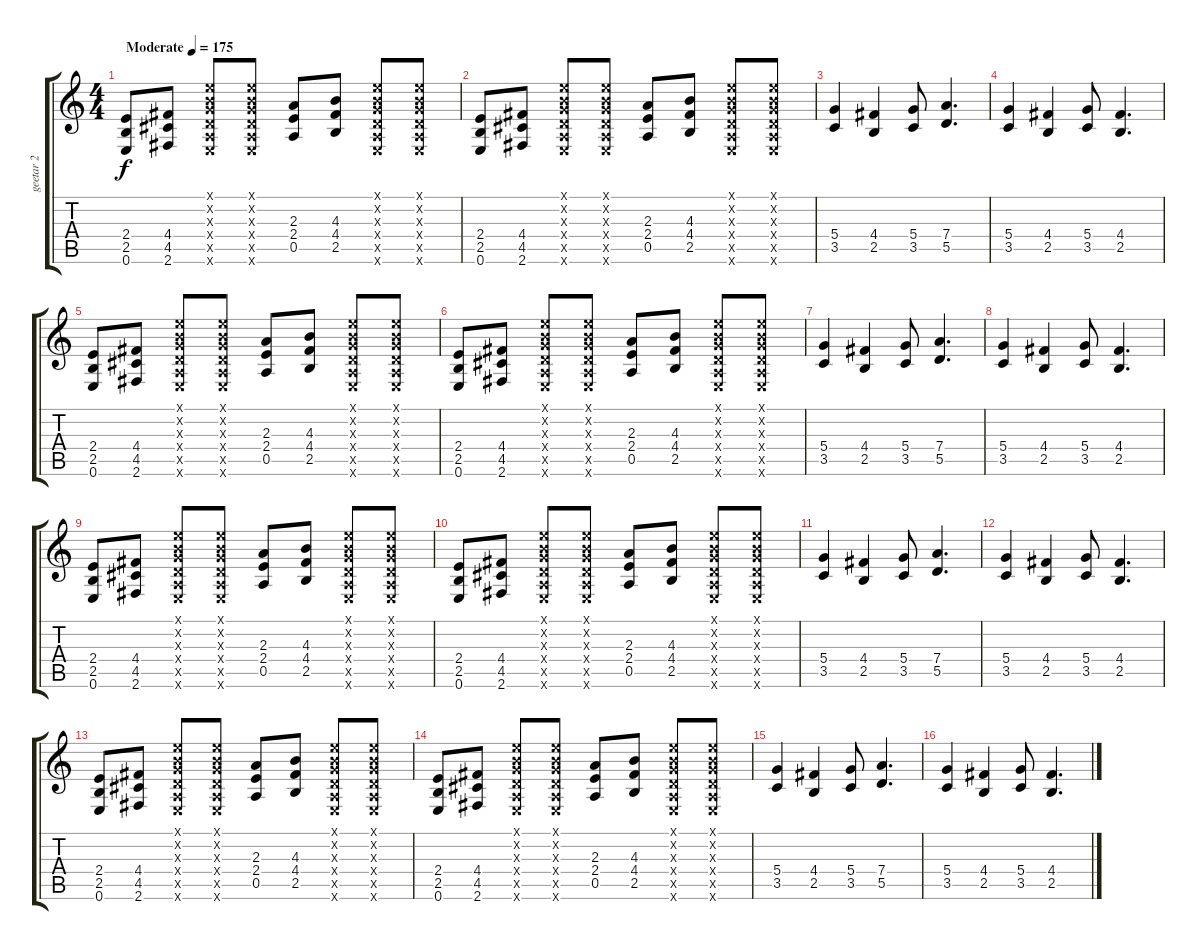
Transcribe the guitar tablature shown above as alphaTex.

\track ("geetar 2" "geetar 2") {instrument distortionguitar}
\staff {score tabs}
\tuning (E4 B3 G3 D3 A2 E2) {hide}
\ts (4 4)
\tempo (175 "Moderate")
\clef g2
\ks c
(2.4 2.5 0.6).8{dy f instrument distortionguitar} (4.4 4.5 2.6).8 (0.1{x} 0.2{x} 0.3{x} 0.4{x} 0.5{x} 0.6{x}).8 (0.1{x} 0.2{x} 0.3{x} 0.4{x} 0.5{x} 0.6{x}).8 (2.3 2.4 0.5).8 (4.3 4.4 2.5).8 (0.1{x} 0.2{x} 0.3{x} 0.4{x} 0.5{x} 0.6{x}).8 (0.1{x} 0.2{x} 0.3{x} 0.4{x} 0.5{x} 0.6{x}).8 |
(2.4 2.5 0.6).8 (4.4 4.5 2.6).8 (0.1{x} 0.2{x} 0.3{x} 0.4{x} 0.5{x} 0.6{x}).8 (0.1{x} 0.2{x} 0.3{x} 0.4{x} 0.5{x} 0.6{x}).8 (2.3 2.4 0.5).8 (4.3 4.4 2.5).8 (0.1{x} 0.2{x} 0.3{x} 0.4{x} 0.5{x} 0.6{x}).8 (0.1{x} 0.2{x} 0.3{x} 0.4{x} 0.5{x} 0.6{x}).8 |
(5.4 3.5).4 (4.4 2.5).4 (5.4 3.5).8 (7.4 5.5).4{d} |
(5.4 3.5).4 (4.4 2.5).4 (5.4 3.5).8 (4.4 2.5).4{d} |
(2.4 2.5 0.6).8 (4.4 4.5 2.6).8 (0.1{x} 0.2{x} 0.3{x} 0.4{x} 0.5{x} 0.6{x}).8 (0.1{x} 0.2{x} 0.3{x} 0.4{x} 0.5{x} 0.6{x}).8 (2.3 2.4 0.5).8 (4.3 4.4 2.5).8 (0.1{x} 0.2{x} 0.3{x} 0.4{x} 0.5{x} 0.6{x}).8 (0.1{x} 0.2{x} 0.3{x} 0.4{x} 0.5{x} 0.6{x}).8 |
(2.4 2.5 0.6).8 (4.4 4.5 2.6).8 (0.1{x} 0.2{x} 0.3{x} 0.4{x} 0.5{x} 0.6{x}).8 (0.1{x} 0.2{x} 0.3{x} 0.4{x} 0.5{x} 0.6{x}).8 (2.3 2.4 0.5).8 (4.3 4.4 2.5).8 (0.1{x} 0.2{x} 0.3{x} 0.4{x} 0.5{x} 0.6{x}).8 (0.1{x} 0.2{x} 0.3{x} 0.4{x} 0.5{x} 0.6{x}).8 |
(5.4 3.5).4 (4.4 2.5).4 (5.4 3.5).8 (7.4 5.5).4{d} |
(5.4 3.5).4 (4.4 2.5).4 (5.4 3.5).8 (4.4 2.5).4{d} |
(2.4 2.5 0.6).8 (4.4 4.5 2.6).8 (0.1{x} 0.2{x} 0.3{x} 0.4{x} 0.5{x} 0.6{x}).8 (0.1{x} 0.2{x} 0.3{x} 0.4{x} 0.5{x} 0.6{x}).8 (2.3 2.4 0.5).8 (4.3 4.4 2.5).8 (0.1{x} 0.2{x} 0.3{x} 0.4{x} 0.5{x} 0.6{x}).8 (0.1{x} 0.2{x} 0.3{x} 0.4{x} 0.5{x} 0.6{x}).8 |
(2.4 2.5 0.6).8 (4.4 4.5 2.6).8 (0.1{x} 0.2{x} 0.3{x} 0.4{x} 0.5{x} 0.6{x}).8 (0.1{x} 0.2{x} 0.3{x} 0.4{x} 0.5{x} 0.6{x}).8 (2.3 2.4 0.5).8 (4.3 4.4 2.5).8 (0.1{x} 0.2{x} 0.3{x} 0.4{x} 0.5{x} 0.6{x}).8 (0.1{x} 0.2{x} 0.3{x} 0.4{x} 0.5{x} 0.6{x}).8 |
(5.4 3.5).4 (4.4 2.5).4 (5.4 3.5).8 (7.4 5.5).4{d} |
(5.4 3.5).4 (4.4 2.5).4 (5.4 3.5).8 (4.4 2.5).4{d} |
(2.4 2.5 0.6).8 (4.4 4.5 2.6).8 (0.1{x} 0.2{x} 0.3{x} 0.4{x} 0.5{x} 0.6{x}).8 (0.1{x} 0.2{x} 0.3{x} 0.4{x} 0.5{x} 0.6{x}).8 (2.3 2.4 0.5).8 (4.3 4.4 2.5).8 (0.1{x} 0.2{x} 0.3{x} 0.4{x} 0.5{x} 0.6{x}).8 (0.1{x} 0.2{x} 0.3{x} 0.4{x} 0.5{x} 0.6{x}).8 |
(2.4 2.5 0.6).8 (4.4 4.5 2.6).8 (0.1{x} 0.2{x} 0.3{x} 0.4{x} 0.5{x} 0.6{x}).8 (0.1{x} 0.2{x} 0.3{x} 0.4{x} 0.5{x} 0.6{x}).8 (2.3 2.4 0.5).8 (4.3 4.4 2.5).8 (0.1{x} 0.2{x} 0.3{x} 0.4{x} 0.5{x} 0.6{x}).8 (0.1{x} 0.2{x} 0.3{x} 0.4{x} 0.5{x} 0.6{x}).8 |
(5.4 3.5).4 (4.4 2.5).4 (5.4 3.5).8 (7.4 5.5).4{d} |
(5.4 3.5).4 (4.4 2.5).4 (5.4 3.5).8 (4.4 2.5).4{d}
